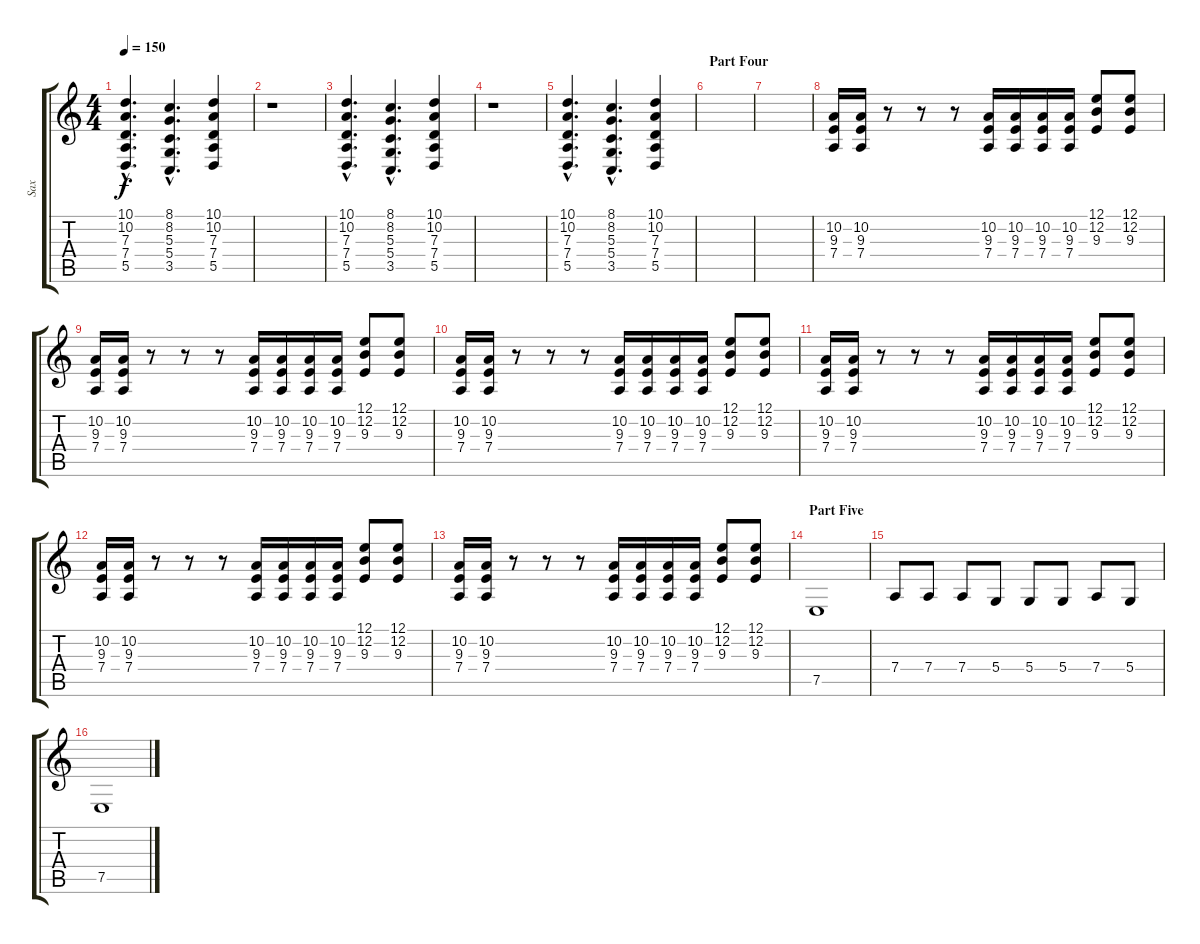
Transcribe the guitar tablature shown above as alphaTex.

\track ("Sax" "Sax") {instrument altosax}
\staff {score tabs}
\tuning (E4 B3 G3 D3 A2 E2) {hide}
\ts (4 4)
\tempo 150
\clef g2
\ks c
(10.1{hac} 10.2{hac} 7.3{hac} 7.4{hac} 5.5{hac}).4{d dy f} (8.1{hac} 8.2{hac} 5.3{hac} 5.4{hac} 3.5{hac}).4{d} (10.1 10.2 7.3 7.4 5.5).4 |
r.1 |
(10.1{hac} 10.2{hac} 7.3{hac} 7.4{hac} 5.5{hac}).4{d} (8.1{hac} 8.2{hac} 5.3{hac} 5.4{hac} 3.5{hac}).4{d} (10.1 10.2 7.3 7.4 5.5).4 |
r.1 |
(10.1{hac} 10.2{hac} 7.3{hac} 7.4{hac} 5.5{hac}).4{d} (8.1{hac} 8.2{hac} 5.3{hac} 5.4{hac} 3.5{hac}).4{d} (10.1 10.2 7.3 7.4 5.5).4 |
\section ("" "Part Four")
|
|
(10.2 9.3 7.4).16 (10.2 9.3 7.4).16 r.8 r.8 r.8 (10.2 9.3 7.4).16 (10.2 9.3 7.4).16 (10.2 9.3 7.4).16 (10.2 9.3 7.4).16 (12.1 12.2 9.3).8 (12.1 12.2 9.3).8 |
(10.2 9.3 7.4).16 (10.2 9.3 7.4).16 r.8 r.8 r.8 (10.2 9.3 7.4).16 (10.2 9.3 7.4).16 (10.2 9.3 7.4).16 (10.2 9.3 7.4).16 (12.1 12.2 9.3).8 (12.1 12.2 9.3).8 |
(10.2 9.3 7.4).16 (10.2 9.3 7.4).16 r.8 r.8 r.8 (10.2 9.3 7.4).16 (10.2 9.3 7.4).16 (10.2 9.3 7.4).16 (10.2 9.3 7.4).16 (12.1 12.2 9.3).8 (12.1 12.2 9.3).8 |
(10.2 9.3 7.4).16 (10.2 9.3 7.4).16 r.8 r.8 r.8 (10.2 9.3 7.4).16 (10.2 9.3 7.4).16 (10.2 9.3 7.4).16 (10.2 9.3 7.4).16 (12.1 12.2 9.3).8 (12.1 12.2 9.3).8 |
(10.2 9.3 7.4).16 (10.2 9.3 7.4).16 r.8 r.8 r.8 (10.2 9.3 7.4).16 (10.2 9.3 7.4).16 (10.2 9.3 7.4).16 (10.2 9.3 7.4).16 (12.1 12.2 9.3).8 (12.1 12.2 9.3).8 |
(10.2 9.3 7.4).16 (10.2 9.3 7.4).16 r.8 r.8 r.8 (10.2 9.3 7.4).16 (10.2 9.3 7.4).16 (10.2 9.3 7.4).16 (10.2 9.3 7.4).16 (12.1 12.2 9.3).8 (12.1 12.2 9.3).8 |
\section ("" "Part Five")
7.5.1 |
7.4.8 7.4.8 7.4.8 5.4.8 5.4.8 5.4.8 7.4.8 5.4.8 |
7.5.1
